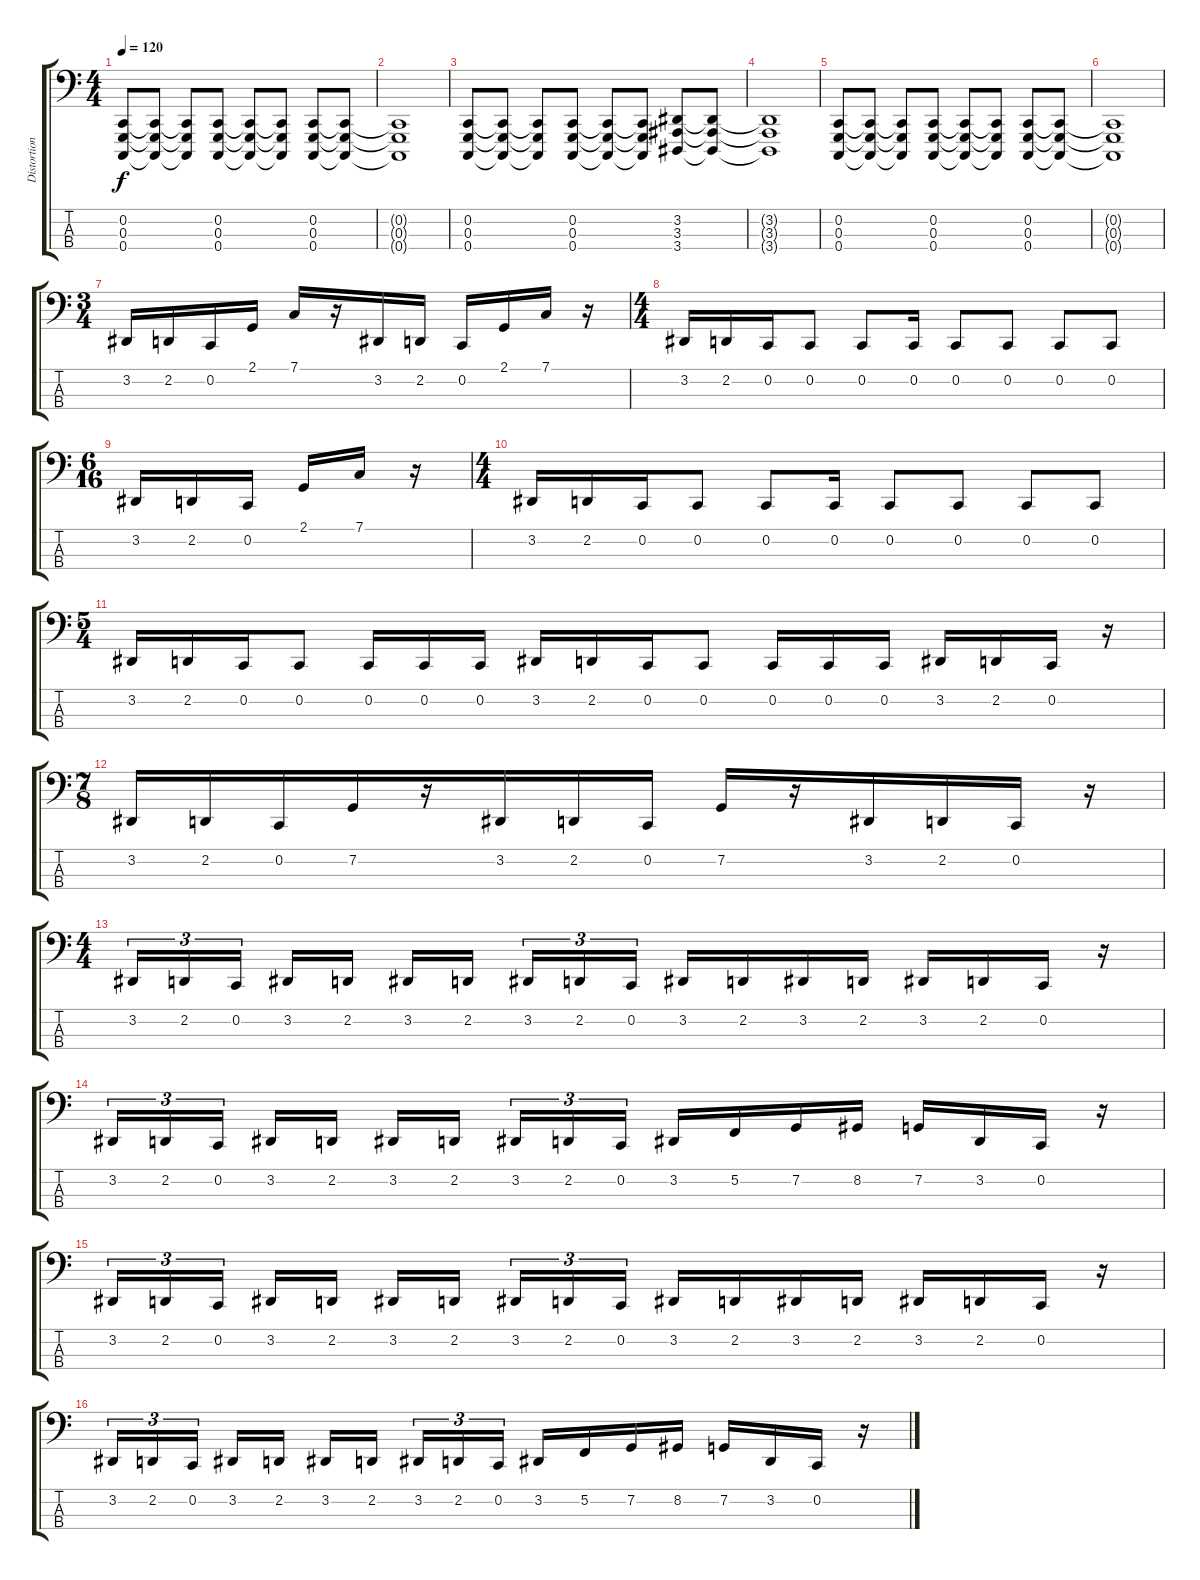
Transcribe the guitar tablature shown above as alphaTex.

\track ("Distortion Bass" "Distortion") {instrument synthbrass1}
\staff {score tabs}
\tuning (F2 C2 G1 C1) {hide}
\ts (4 4)
\tempo 120
\clef f4
\ks c
(0.2 0.3 0.4).8{dy f} (0.2{t} 0.3{t} 0.4{t}).8 (0.2{t} 0.3{t} 0.4{t}).8 (0.2 0.3 0.4).8 (0.2{t} 0.3{t} 0.4{t}).8 (0.2{t} 0.3{t} 0.4{t}).8 (0.2 0.3 0.4).8 (0.2{t} 0.3{t} 0.4{t}).8 |
(0.2{t} 0.3{t} 0.4{t}).1 |
(0.2 0.3 0.4).8 (0.2{t} 0.3{t} 0.4{t}).8 (0.2{t} 0.3{t} 0.4{t}).8 (0.2 0.3 0.4).8 (0.2{t} 0.3{t} 0.4{t}).8 (0.2{t} 0.3{t} 0.4{t}).8 (3.2 3.3 3.4).8 (3.2{t} 3.3{t} 3.4{t}).8 |
(3.2{t} 3.3{t} 3.4{t}).1 |
(0.2 0.3 0.4).8 (0.2{t} 0.3{t} 0.4{t}).8 (0.2{t} 0.3{t} 0.4{t}).8 (0.2 0.3 0.4).8 (0.2{t} 0.3{t} 0.4{t}).8 (0.2{t} 0.3{t} 0.4{t}).8 (0.2 0.3 0.4).8 (0.2{t} 0.3{t} 0.4{t}).8 |
(0.2{t} 0.3{t} 0.4{t}).1 |
\ts (3 4)
3.2.16 2.2.16 0.2.16 2.1.16 7.1.16 r.16 3.2.16 2.2.16 0.2.16 2.1.16 7.1.16 r.16 |
\ts (4 4)
3.2.16 2.2.16 0.2.16 0.2.8 0.2.8 0.2.16 0.2.8 0.2.8 0.2.8 0.2.8 |
\ts (6 16)
3.2.16 2.2.16 0.2.16 2.1.16 7.1.16 r.16 |
\ts (4 4)
3.2.16 2.2.16 0.2.16 0.2.8 0.2.8 0.2.16 0.2.8 0.2.8 0.2.8 0.2.8 |
\ts (5 4)
3.2.16 2.2.16 0.2.16 0.2.8 0.2.16 0.2.16 0.2.16 3.2.16 2.2.16 0.2.16 0.2.8 0.2.16 0.2.16 0.2.16 3.2.16 2.2.16 0.2.16 r.16 |
\ts (7 8)
3.2.16 2.2.16 0.2.16 7.2.16 r.16 3.2.16 2.2.16 0.2.16 7.2.16 r.16 3.2.16 2.2.16 0.2.16 r.16 |
\ts (4 4)
3.2.16{tu (3 2)} 2.2.16{tu (3 2)} 0.2.16{tu (3 2) beam splitsecondary} 3.2.16 2.2.16 3.2.16 2.2.16{beam splitsecondary} 3.2.16{tu (3 2)} 2.2.16{tu (3 2)} 0.2.16{tu (3 2)} 3.2.16 2.2.16 3.2.16 2.2.16 3.2.16 2.2.16 0.2.16 r.16 |
3.2.16{tu (3 2)} 2.2.16{tu (3 2)} 0.2.16{tu (3 2) beam splitsecondary} 3.2.16 2.2.16 3.2.16 2.2.16{beam splitsecondary} 3.2.16{tu (3 2)} 2.2.16{tu (3 2)} 0.2.16{tu (3 2)} 3.2.16 5.2.16 7.2.16 8.2.16 7.2.16 3.2.16 0.2.16 r.16 |
3.2.16{tu (3 2)} 2.2.16{tu (3 2)} 0.2.16{tu (3 2) beam splitsecondary} 3.2.16 2.2.16 3.2.16 2.2.16{beam splitsecondary} 3.2.16{tu (3 2)} 2.2.16{tu (3 2)} 0.2.16{tu (3 2)} 3.2.16 2.2.16 3.2.16 2.2.16 3.2.16 2.2.16 0.2.16 r.16 |
3.2.16{tu (3 2)} 2.2.16{tu (3 2)} 0.2.16{tu (3 2) beam splitsecondary} 3.2.16 2.2.16 3.2.16 2.2.16{beam splitsecondary} 3.2.16{tu (3 2)} 2.2.16{tu (3 2)} 0.2.16{tu (3 2)} 3.2.16 5.2.16 7.2.16 8.2.16 7.2.16 3.2.16 0.2.16 r.16
